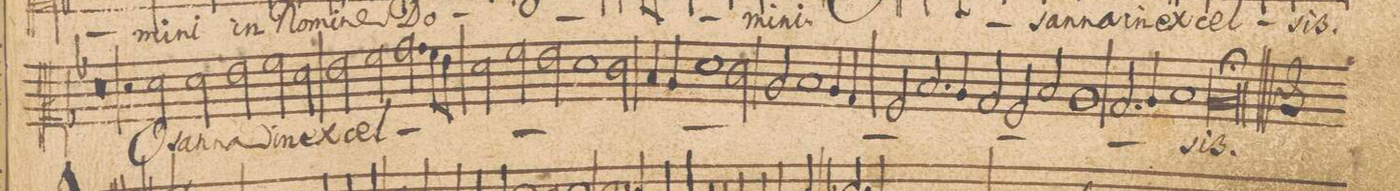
**kern	**text
*I"ALTVS.	*
*clefC2	*
*k[b-]	*
*met(C|)	*
*M2/1	*
0r	.
=79-	=79-
2r	.
2f\	O-
2f\	-san-
2g\	-na
=80-	=80-
2a\	in
2f\	ex-
2g\	-cel-
2a\	.
=81-	=81-
2.b-\	.
8a\L	.
8g\J	.
2f\	.
2a\	.
=82-	=82-
2g\	.
1f	.
2e\	.
=83-	=83-
4d/	.
4c/	.
1f	.
2e\	.
=84-	=84-
2c/	.
1d	.
4c/	.
4B-/	.
=85-	=85-
2A/	.
2.d/	.
4c/	.
2B-/	.
=86-	=86-
2A/	.
2d/	.
1c	.
=87-	=87-
2.B-/	.
4c/	.
1d	.
=88-	=88-
0cl;	-sis.
==	==
*-	*-
